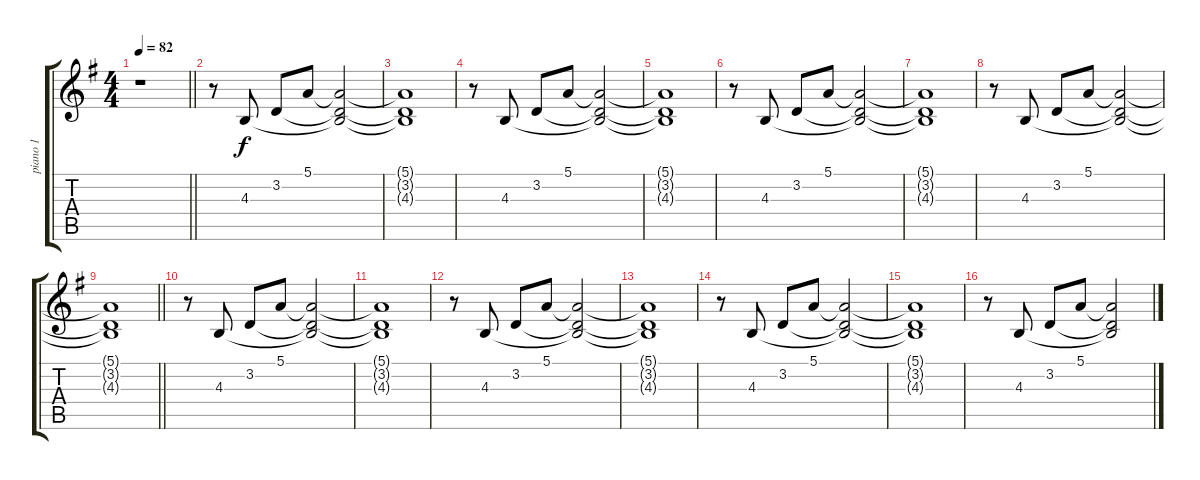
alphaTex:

\track ("piano 1" "piano 1") {instrument celesta}
\staff {score tabs}
\tuning (E4 B3 G3 D3 A2 E2) {hide}
\ts (4 4)
\tempo 82
\clef g2
\barLineRight lightlight
\ks g
r.1{dy f instrument celesta} |
r.8 4.3.8 3.2.8 5.1.8 (5.1{t} 3.2{t} 4.3{t}).2 |
(5.1{t} 3.2{t} 4.3{t}).1 |
r.8 4.3.8 3.2.8 5.1.8 (5.1{t} 3.2{t} 4.3{t}).2 |
(5.1{t} 3.2{t} 4.3{t}).1 |
r.8 4.3.8 3.2.8 5.1.8 (5.1{t} 3.2{t} 4.3{t}).2 |
(5.1{t} 3.2{t} 4.3{t}).1 |
r.8 4.3.8 3.2.8 5.1.8 (5.1{t} 3.2{t} 4.3{t}).2 |
\barLineRight lightlight
(5.1{t} 3.2{t} 4.3{t}).1 |
r.8 4.3.8 3.2.8 5.1.8 (5.1{t} 3.2{t} 4.3{t}).2 |
(5.1{t} 3.2{t} 4.3{t}).1 |
r.8 4.3.8 3.2.8 5.1.8 (5.1{t} 3.2{t} 4.3{t}).2 |
(5.1{t} 3.2{t} 4.3{t}).1 |
r.8 4.3.8 3.2.8 5.1.8 (5.1{t} 3.2{t} 4.3{t}).2 |
(5.1{t} 3.2{t} 4.3{t}).1 |
r.8 4.3.8 3.2.8 5.1.8 (5.1{t} 3.2{t} 4.3{t}).2
